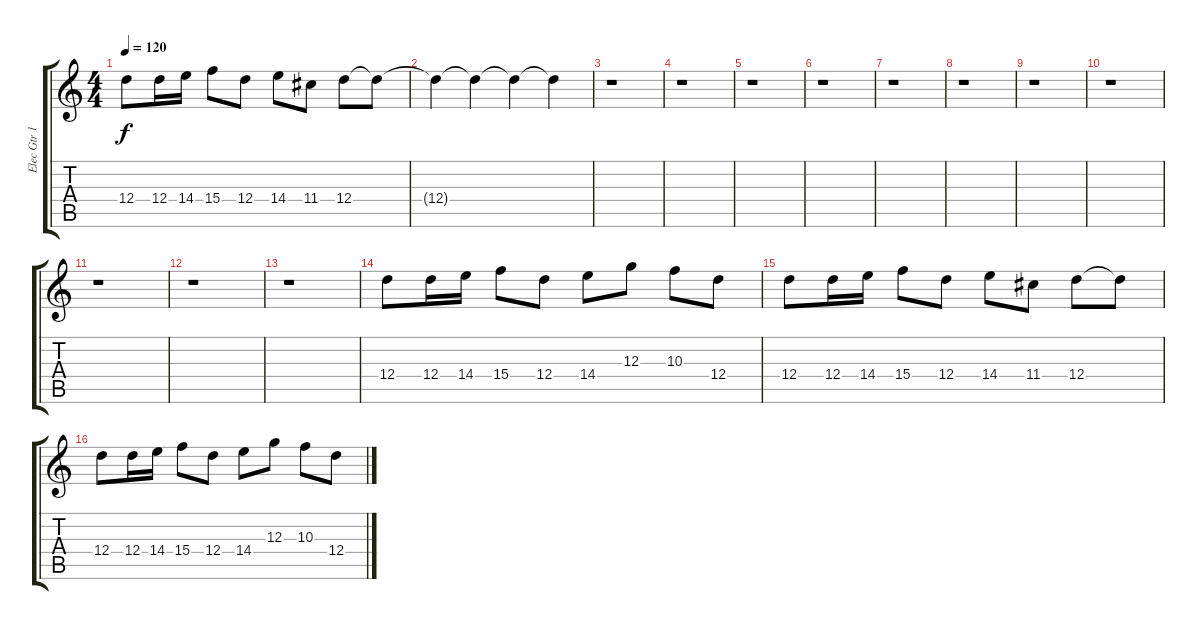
\track ("Elec Gtr 1" "Elec Gtr 1") {instrument overdrivenguitar}
\staff {score tabs}
\tuning (E4 B3 G3 D3 A2 D2) {hide}
\ts (4 4)
\tempo 120
\clef g2
\ks c
12.4.8{dy f} 12.4.16 14.4.16 15.4.8 12.4.8 14.4.8 11.4.8 12.4.8 12.4{t}.8 |
12.4{t}.4 12.4{t}.4 12.4{t}.4 12.4{t}.4 |
r.1 |
r.1 |
r.1 |
r.1 |
r.1 |
r.1 |
r.1 |
r.1 |
r.1 |
r.1 |
r.1 |
12.4.8 12.4.16 14.4.16 15.4.8 12.4.8 14.4.8 12.3.8 10.3.8 12.4.8 |
12.4.8 12.4.16 14.4.16 15.4.8 12.4.8 14.4.8 11.4.8 12.4.8 12.4{t}.8 |
12.4.8 12.4.16 14.4.16 15.4.8 12.4.8 14.4.8 12.3.8 10.3.8 12.4.8
